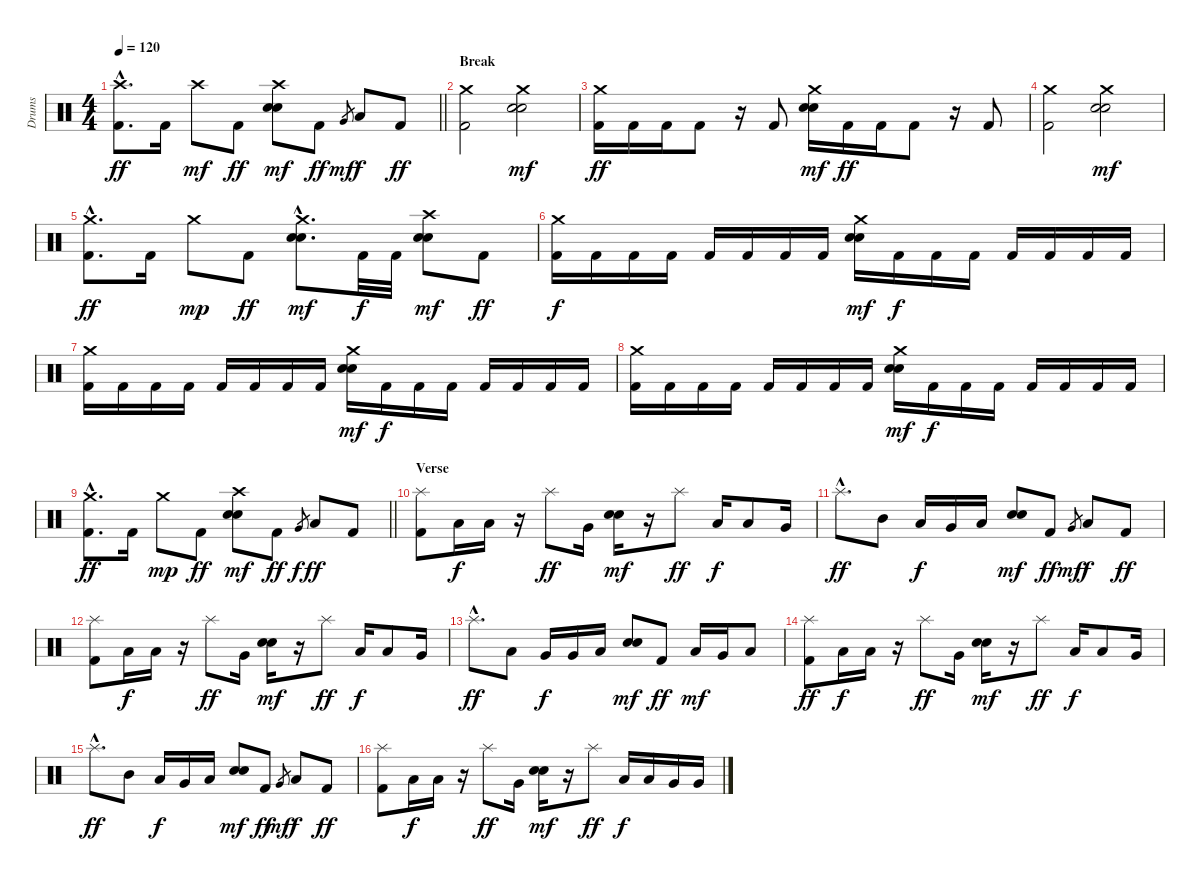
\track ("Drums" "Drums") {instrument percussion}
\staff {score}
\articulation defaults
\ts (4 4)
\tempo 120
\clef neutral
\barLineRight lightlight
\ks c
("Crash high (hit)"{hac} "Kick (hit) 2"{hac}).8{d dy ff} "Kick (hit) 2".16 "Crash high (hit)".8{dy mf} "Kick (hit) 2".8{dy ff} ("Crash high (hit)" "Electric Snare (hit)" "Snare (hit) 2").8{dy mf} "Kick (hit) 2".8{dy ff} "Very Low Tom (hit)".8{gr dy mf} "Low Tom (hit)".8{dy f} "Kick (hit) 2".8{dy ff} |
\section ("" "Break")
("Crash medium (hit)" "Kick (hit) 2").2 ("Crash medium (hit)" "Electric Snare (hit)" "Snare (hit) 2").2{dy mf} |
("Crash medium (hit)" "Kick (hit) 2").16{dy ff} "Kick (hit) 2".16 "Kick (hit) 2".16 "Kick (hit) 2".8 r.16 "Kick (hit) 2".8 ("Crash medium (hit)" "Electric Snare (hit)" "Snare (hit) 2").16{dy mf} "Kick (hit) 2".16{dy ff} "Kick (hit) 2".16 "Kick (hit) 2".8 r.16 "Kick (hit) 2".8 |
("Crash medium (hit)" "Kick (hit) 2").2 ("Crash medium (hit)" "Electric Snare (hit)" "Snare (hit) 2").2{dy mf} |
("Crash medium (hit)"{hac} "Kick (hit) 2"{hac}).8{d dy ff} "Kick (hit) 2".16 "Crash medium (hit)".8{dy mp} "Kick (hit) 2".8{dy ff} ("Crash medium (hit)"{hac} "Electric Snare (hit)"{hac} "Snare (hit) 2"{hac}).8{d dy mf} "Kick (hit) 2".32{dy f} "Kick (hit) 2".32 ("Crash high (hit)" "Electric Snare (hit)" "Snare (hit) 2").8{dy mf} "Kick (hit) 2".8{dy ff} |
("Crash medium (hit)" "Kick (hit) 2").16{dy f} "Kick (hit) 2".16 "Kick (hit) 2".16 "Kick (hit) 2".16 "Kick (hit) 2".16 "Kick (hit) 2".16 "Kick (hit) 2".16 "Kick (hit) 2".16 ("Crash medium (hit)" "Electric Snare (hit)" "Snare (hit) 2").16{dy mf} "Kick (hit) 2".16{dy f} "Kick (hit) 2".16 "Kick (hit) 2".16 "Kick (hit) 2".16 "Kick (hit) 2".16 "Kick (hit) 2".16 "Kick (hit) 2".16 |
("Crash medium (hit)" "Kick (hit) 2").16 "Kick (hit) 2".16 "Kick (hit) 2".16 "Kick (hit) 2".16 "Kick (hit) 2".16 "Kick (hit) 2".16 "Kick (hit) 2".16 "Kick (hit) 2".16 ("Crash medium (hit)" "Electric Snare (hit)" "Snare (hit) 2").16{dy mf} "Kick (hit) 2".16{dy f} "Kick (hit) 2".16 "Kick (hit) 2".16 "Kick (hit) 2".16 "Kick (hit) 2".16 "Kick (hit) 2".16 "Kick (hit) 2".16 |
("Crash medium (hit)" "Kick (hit) 2").16 "Kick (hit) 2".16 "Kick (hit) 2".16 "Kick (hit) 2".16 "Kick (hit) 2".16 "Kick (hit) 2".16 "Kick (hit) 2".16 "Kick (hit) 2".16 ("Crash medium (hit)" "Electric Snare (hit)" "Snare (hit) 2").16{dy mf} "Kick (hit) 2".16{dy f} "Kick (hit) 2".16 "Kick (hit) 2".16 "Kick (hit) 2".16 "Kick (hit) 2".16 "Kick (hit) 2".16 "Kick (hit) 2".16 |
\barLineRight lightlight
("Crash medium (hit)"{hac} "Kick (hit) 2"{hac}).8{d dy ff} "Kick (hit) 2".16 "Crash medium (hit)".8{dy mp} "Kick (hit) 2".8{dy ff} ("Crash high (hit)" "Electric Snare (hit)" "Snare (hit) 2").8{dy mf} "Kick (hit) 2".8{dy ff} "Very Low Tom (hit)".8{gr dy f} "Low Tom (hit)".8{dy ff} "Kick (hit) 2".8 |
\section ("" "Verse")
("Splash (hit)" "Kick (hit) 2").8 "Low Tom (hit)".16{dy f} "Low Tom (hit)".16 r.16 "Splash (hit)".8{dy ff} "Very Low Tom (hit)".16 ("Electric Snare (hit)" "Snare (hit) 2").16{dy mf} r.16 "Splash (hit)".8{dy ff} "Low Tom (hit)".16{dy f} "Low Tom (hit)".8 "Very Low Tom (hit)".16 |
"Splash (hit)"{hac}.8{d dy ff} "Mid Tom (hit)".8 "Low Tom (hit)".16{dy f} "Very Low Tom (hit)".16 "Low Floor Tom (hit)".16 ("Electric Snare (hit)" "Snare (hit) 2").8{dy mf} "Kick (hit) 2".8{dy ff} "Very Low Tom (hit)".8{gr dy mf} "Low Tom (hit)".8{dy f} "Kick (hit) 2".8{dy ff} |
("Splash (hit)" "Kick (hit) 2").8 "Low Tom (hit)".16{dy f} "Low Tom (hit)".16 r.16 "Splash (hit)".8{dy ff} "Very Low Tom (hit)".16 ("Electric Snare (hit)" "Snare (hit) 2").16{dy mf} r.16 "Splash (hit)".8{dy ff} "Low Tom (hit)".16{dy f} "Low Tom (hit)".8 "Very Low Tom (hit)".16 |
"Splash (hit)"{hac}.8{d dy ff} "Low Tom (hit)".8 "Very Low Tom (hit)".16{dy f} "Very Low Tom (hit)".16 "Low Floor Tom (hit)".16 ("Electric Snare (hit)" "Snare (hit) 2").8{dy mf} "Kick (hit) 2".8{dy ff} "Low Tom (hit)".16{dy mf} "Very Low Tom (hit)".16 "Low Floor Tom (hit)".8 |
("Splash (hit)" "Kick (hit) 2").8{dy ff} "Low Tom (hit)".16{dy f} "Low Tom (hit)".16 r.16 "Splash (hit)".8{dy ff} "Very Low Tom (hit)".16 ("Electric Snare (hit)" "Snare (hit) 2").16{dy mf} r.16 "Splash (hit)".8{dy ff} "Low Tom (hit)".16{dy f} "Low Tom (hit)".8 "Very Low Tom (hit)".16 |
"Splash (hit)"{hac}.8{d dy ff} "Mid Tom (hit)".8 "Low Tom (hit)".16{dy f} "Very Low Tom (hit)".16 "Low Floor Tom (hit)".16 ("Electric Snare (hit)" "Snare (hit) 2").8{dy mf} "Kick (hit) 2".8{dy ff} "Very Low Tom (hit)".8{gr dy mf} "Low Tom (hit)".8{dy f} "Kick (hit) 2".8{dy ff} |
("Splash (hit)" "Kick (hit) 2").8 "Low Tom (hit)".16{dy f} "Low Tom (hit)".16 r.16 "Splash (hit)".8{dy ff} "Very Low Tom (hit)".16 ("Electric Snare (hit)" "Snare (hit) 2").16{dy mf} r.16 "Splash (hit)".8{dy ff} "Low Tom (hit)".16{dy f} "Low Tom (hit)".16 "Very Low Tom (hit)".16 "Very Low Tom (hit)".16
